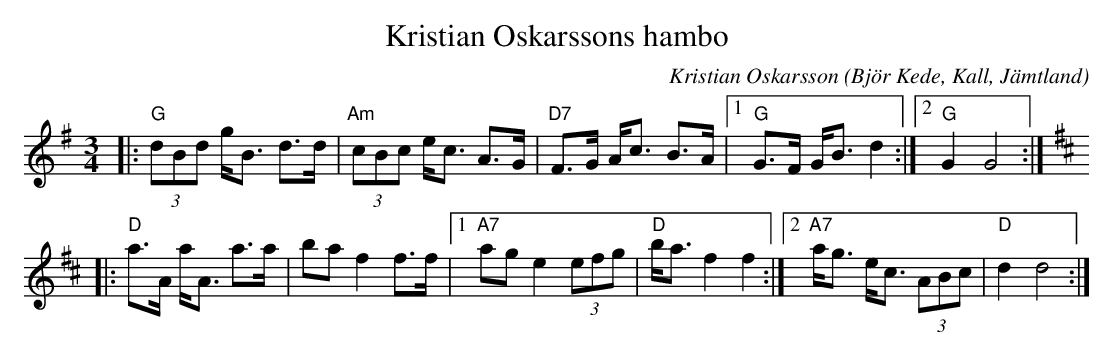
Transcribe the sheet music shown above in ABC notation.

X:1
T:Kristian Oskarssons hambo
C:Kristian Oskarsson
O:Bj\"or Kede, Kall, J\"amtland
M:3/4
L:1/8
K:G
|: "G"(3dBd g<B d>d | "Am"(3cBc e<c A>G | "D7"F>G A<c B>A |1 "G"G>F G<B d2 :|2 "G"G2 G4 :|
K: D
|: "D" a>A a<A a>a | ba f2 f>f |1 "A7"ag e2 (3efg | "D"b<a f2 f2 :|2 "A7"a<g e<c (3ABc | "D"d2 d4 :|
